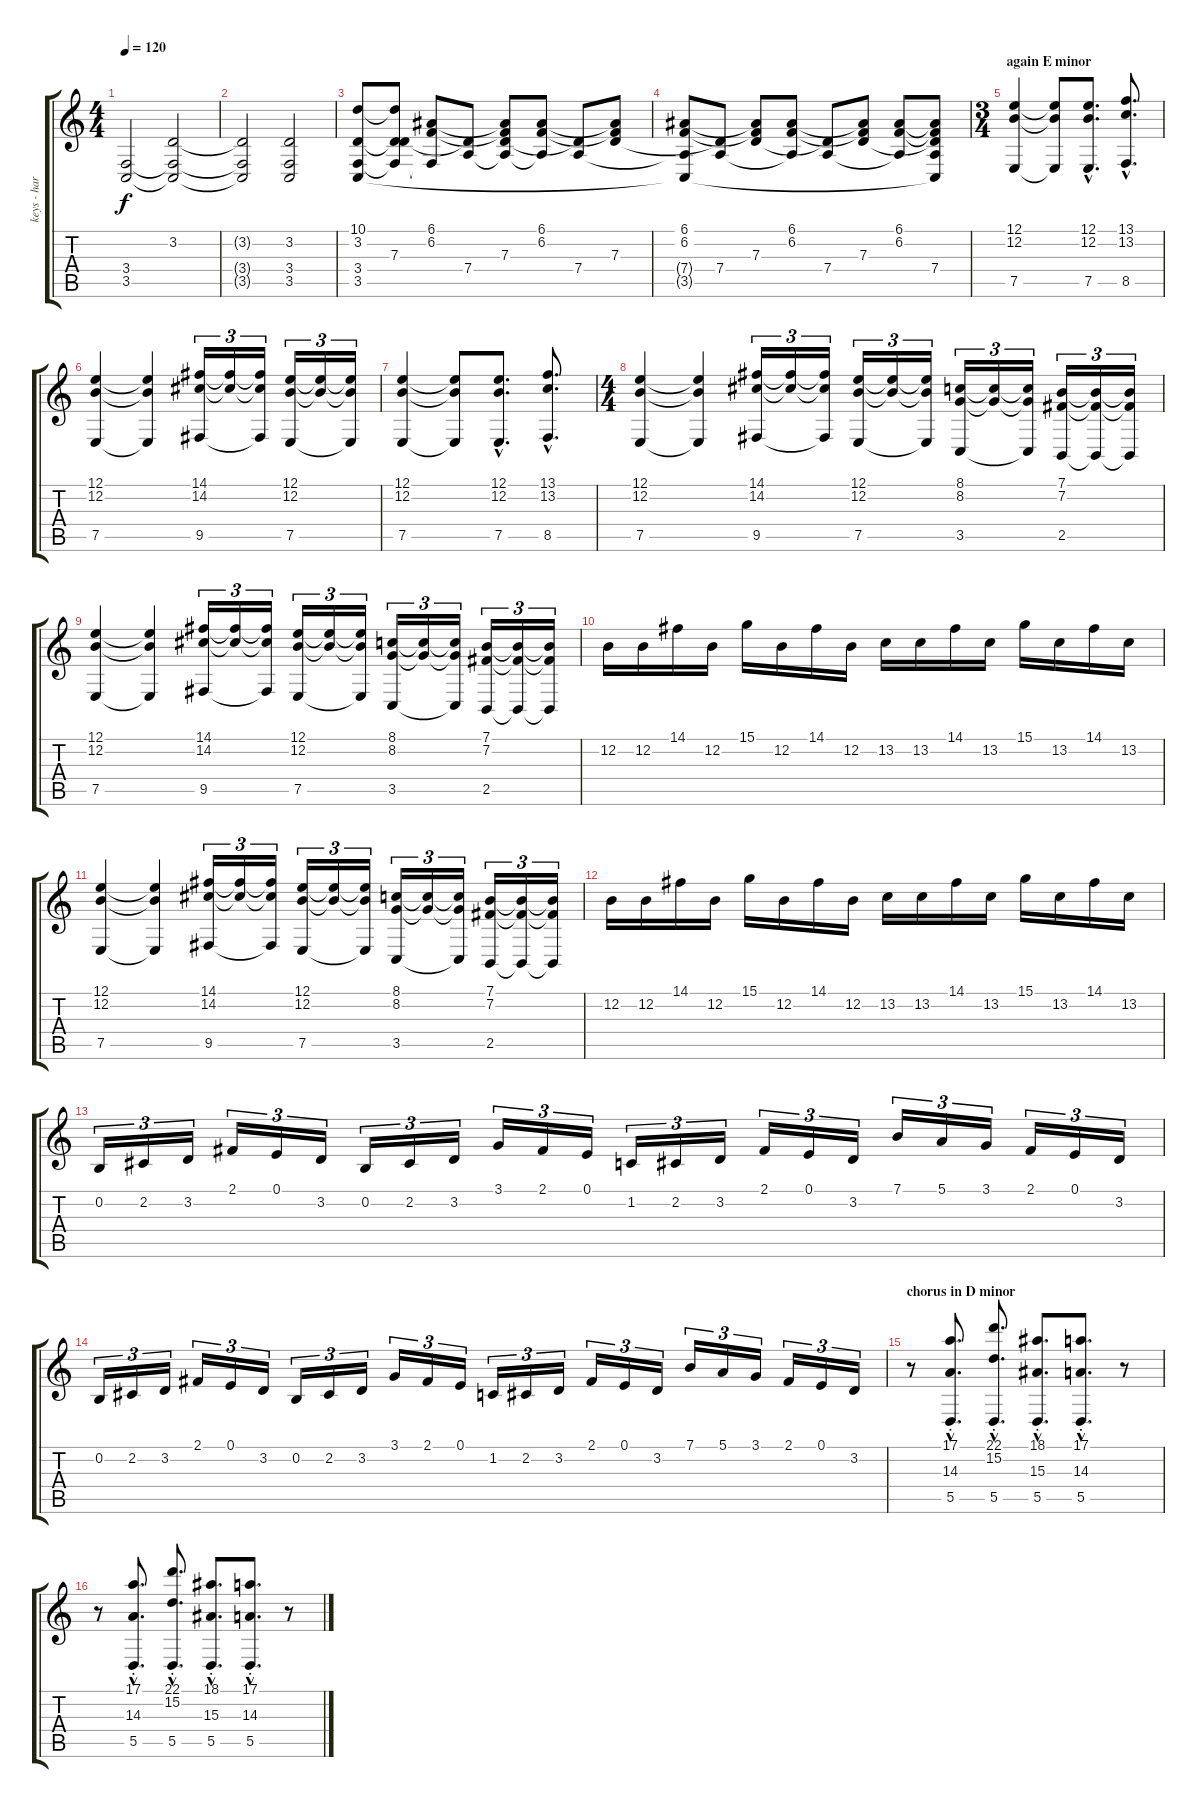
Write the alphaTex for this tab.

\track ("keys - harpicord, devilish bells and syn" "keys - har") {instrument harpsichord}
\staff {score tabs}
\tuning (E4 B3 G3 D3 A2 E2) {hide}
\ts (4 4)
\tempo 120
\clef g2
\ks c
(3.4{t} 3.5{t}).2{dy f} (3.2{t} 3.4{t} 3.5{t}).2 |
(3.2{t} 3.4{t} 3.5{t}).2 (3.2 3.4 3.5).2 |
(10.1 3.2 3.4 3.5).8 (10.1{t} 3.2{t} 7.3 3.4{t}).8 (6.1 6.2 3.4{t}).8 (7.3{t} 7.4).8 (6.1{t} 6.2{t} 7.3 7.4{t}).8 (6.1 6.2 7.4{t}).8 (7.3{t} 7.4).8 (6.1{t} 6.2{t} 7.3).8 |
(6.1 6.2 7.4{t} 3.5{t}).8 (7.3{t} 7.4).8 (6.1{t} 6.2{t} 7.3).8 (6.1 6.2 7.4{t}).8 (7.3{t} 7.4).8 (6.1{t} 6.2{t} 7.3).8 (6.1 6.2 7.4{t}).8 (6.1{t} 6.2{t} 7.3{t} 7.4 3.5{t}).8 |
\ts (3 4)
\section ("" "again E minor")
(12.1 12.2 7.5).4{volume 16 instrument stringensemble1} (12.1{t} 12.2{t} 7.5{t}).8 (12.1{hac} 12.2{hac} 7.5{hac}).8{d} (13.1{hac} 13.2{hac} 8.5{hac}).8{d} |
(12.1 12.2 7.5).4 (12.1{t} 12.2{t} 7.5{t}).4 (14.1 14.2 9.5).16{tu (3 2)} (14.1{t} 14.2{t}).16{tu (3 2)} (14.1{t} 14.2{t} 9.5{t}).16{tu (3 2)} (12.1 12.2 7.5).16{tu (3 2)} (12.1{t} 12.2{t}).16{tu (3 2)} (12.1{t} 12.2{t} 7.5{t}).16{tu (3 2)} |
(12.1 12.2 7.5).4{volume 16 instrument stringensemble1} (12.1{t} 12.2{t} 7.5{t}).8 (12.1{hac} 12.2{hac} 7.5{hac}).8{d} (13.1{hac} 13.2{hac} 8.5{hac}).8{d} |
\ts (4 4)
(12.1 12.2 7.5).4 (12.1{t} 12.2{t} 7.5{t}).4 (14.1 14.2 9.5).16{tu (3 2)} (14.1{t} 14.2{t}).16{tu (3 2)} (14.1{t} 14.2{t} 9.5{t}).16{tu (3 2)} (12.1 12.2 7.5).16{tu (3 2)} (12.1{t} 12.2{t}).16{tu (3 2)} (12.1{t} 12.2{t} 7.5{t}).16{tu (3 2)} (8.1 8.2 3.5).16{tu (3 2)} (8.1{t} 8.2{t}).16{tu (3 2)} (8.1{t} 8.2{t} 3.5{t}).16{tu (3 2)} (7.1 7.2 2.5).16{tu (3 2)} (7.1{t} 7.2{t} 2.5{t}).16{tu (3 2)} (7.1{t} 7.2{t} 2.5{t}).16{tu (3 2)} |
(12.1 12.2 7.5).4 (12.1{t} 12.2{t} 7.5{t}).4 (14.1 14.2 9.5).16{tu (3 2)} (14.1{t} 14.2{t}).16{tu (3 2)} (14.1{t} 14.2{t} 9.5{t}).16{tu (3 2)} (12.1 12.2 7.5).16{tu (3 2)} (12.1{t} 12.2{t}).16{tu (3 2)} (12.1{t} 12.2{t} 7.5{t}).16{tu (3 2)} (8.1 8.2 3.5).16{tu (3 2)} (8.1{t} 8.2{t}).16{tu (3 2)} (8.1{t} 8.2{t} 3.5{t}).16{tu (3 2)} (7.1 7.2 2.5).16{tu (3 2)} (7.1{t} 7.2{t} 2.5{t}).16{tu (3 2)} (7.1{t} 7.2{t} 2.5{t}).16{tu (3 2)} |
12.2.16{volume 16 instrument tubularbells} 12.2.16 14.1.16 12.2.16 15.1.16 12.2.16 14.1.16 12.2.16 13.2.16 13.2.16 14.1.16 13.2.16 15.1.16 13.2.16 14.1.16 13.2.16 |
(12.1 12.2 7.5).4{instrument stringensemble1} (12.1{t} 12.2{t} 7.5{t}).4 (14.1 14.2 9.5).16{tu (3 2)} (14.1{t} 14.2{t}).16{tu (3 2)} (14.1{t} 14.2{t} 9.5{t}).16{tu (3 2)} (12.1 12.2 7.5).16{tu (3 2)} (12.1{t} 12.2{t}).16{tu (3 2)} (12.1{t} 12.2{t} 7.5{t}).16{tu (3 2)} (8.1 8.2 3.5).16{tu (3 2)} (8.1{t} 8.2{t}).16{tu (3 2)} (8.1{t} 8.2{t} 3.5{t}).16{tu (3 2)} (7.1 7.2 2.5).16{tu (3 2)} (7.1{t} 7.2{t} 2.5{t}).16{tu (3 2)} (7.1{t} 7.2{t} 2.5{t}).16{tu (3 2)} |
12.2.16{instrument tubularbells} 12.2.16 14.1.16 12.2.16 15.1.16 12.2.16 14.1.16 12.2.16 13.2.16 13.2.16 14.1.16 13.2.16 15.1.16 13.2.16 14.1.16 13.2.16 |
0.2.16{tu (3 2) instrument harpsichord} 2.2.16{tu (3 2)} 3.2.16{tu (3 2)} 2.1.16{tu (3 2)} 0.1.16{tu (3 2)} 3.2.16{tu (3 2)} 0.2.16{tu (3 2)} 2.2.16{tu (3 2)} 3.2.16{tu (3 2)} 3.1.16{tu (3 2)} 2.1.16{tu (3 2)} 0.1.16{tu (3 2)} 1.2.16{tu (3 2)} 2.2.16{tu (3 2)} 3.2.16{tu (3 2)} 2.1.16{tu (3 2)} 0.1.16{tu (3 2)} 3.2.16{tu (3 2)} 7.1.16{tu (3 2)} 5.1.16{tu (3 2)} 3.1.16{tu (3 2)} 2.1.16{tu (3 2)} 0.1.16{tu (3 2)} 3.2.16{tu (3 2)} |
0.2.16{tu (3 2)} 2.2.16{tu (3 2)} 3.2.16{tu (3 2)} 2.1.16{tu (3 2)} 0.1.16{tu (3 2)} 3.2.16{tu (3 2)} 0.2.16{tu (3 2)} 2.2.16{tu (3 2)} 3.2.16{tu (3 2)} 3.1.16{tu (3 2)} 2.1.16{tu (3 2)} 0.1.16{tu (3 2)} 1.2.16{tu (3 2)} 2.2.16{tu (3 2)} 3.2.16{tu (3 2)} 2.1.16{tu (3 2)} 0.1.16{tu (3 2)} 3.2.16{tu (3 2)} 7.1.16{tu (3 2)} 5.1.16{tu (3 2)} 3.1.16{tu (3 2)} 2.1.16{tu (3 2)} 0.1.16{tu (3 2)} 3.2.16{tu (3 2)} |
\section ("" "chorus in D minor")
r.8{instrument stringensemble1} (17.1{hac st} 14.3{hac st} 5.5{hac st}).8{d} (22.1{hac st} 15.2{hac st} 5.5{hac st}).8{d} (18.1{hac st} 15.3{hac st} 5.5{hac st}).8{d} (17.1{hac st} 14.3{hac st} 5.5{hac st}).8{d} r.8 |
r.8{instrument stringensemble1} (17.1{hac st} 14.3{hac st} 5.5{hac st}).8{d} (22.1{hac st} 15.2{hac st} 5.5{hac st}).8{d} (18.1{hac st} 15.3{hac st} 5.5{hac st}).8{d} (17.1{hac st} 14.3{hac st} 5.5{hac st}).8{d} r.8
